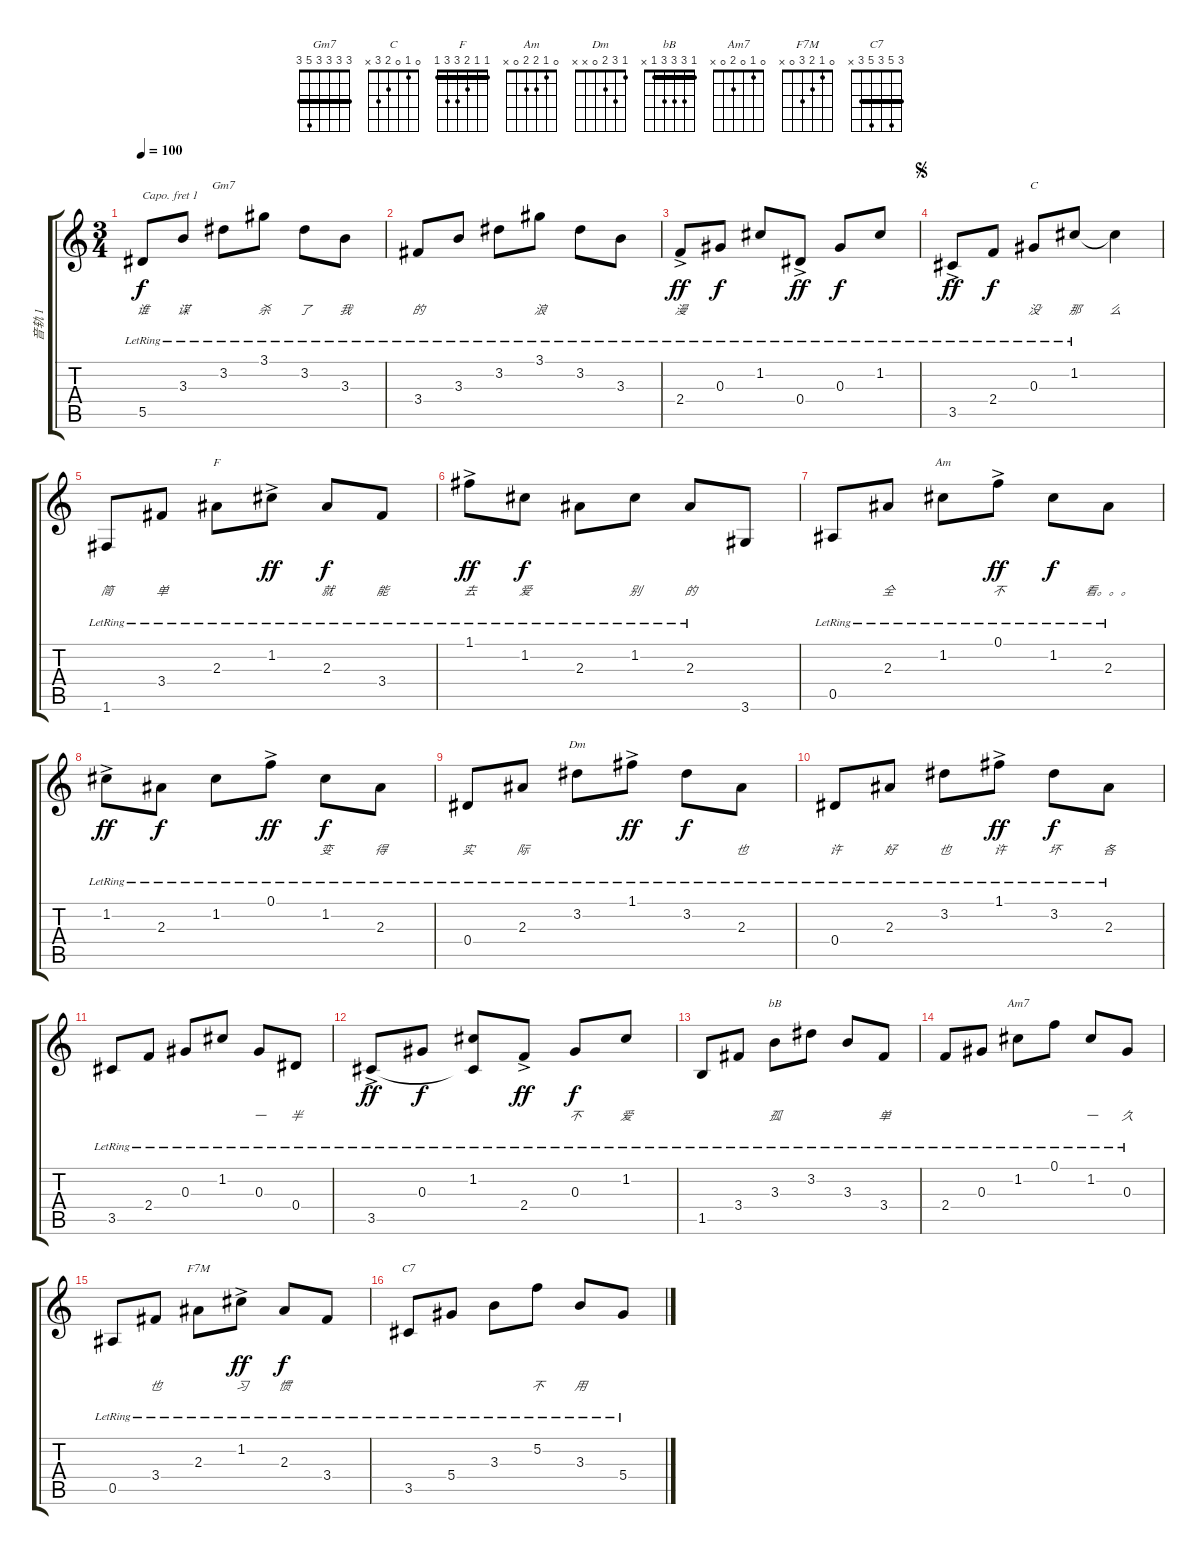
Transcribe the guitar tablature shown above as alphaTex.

\track ("音轨 1" "音轨 1") {instrument acousticguitarsteel}
\staff {score tabs}
\capo 1
\tuning (E4 B3 G3 D3 A2 E2) {hide}
\chord ("Gm7" 3 3 3 3 5 3) {barre 3}
\chord ("C" 0 1 0 2 3 x)
\chord ("F" 1 1 2 3 3 1) {barre 1}
\chord ("Am" 0 1 2 2 0 x)
\chord ("Dm" 1 3 2 0 x x)
\chord ("bB" 1 3 3 3 1 x) {barre 1}
\chord ("Am7" 0 1 0 2 0 x)
\chord ("F7M" 0 1 2 3 0 x)
\chord ("C7" 3 5 3 5 3 x) {barre 3}
\ts (3 4)
\tempo 100
\clef g2
\ks c
5.5{lr}.8{lyrics (0 "谁") lyrics (1 "") lyrics (2 "") lyrics (3 "") lyrics (4 "") dy f} 3.3{lr}.8{lyrics (0 "谋") lyrics (1 "") lyrics (2 "") lyrics (3 "") lyrics (4 "")} 3.2{lr}.8{ch "Gm7" lyrics (0 "") lyrics (1 "") lyrics (2 "") lyrics (3 "") lyrics (4 "")} 3.1{lr}.8{lyrics (0 "杀") lyrics (1 "") lyrics (2 "") lyrics (3 "") lyrics (4 "")} 3.2{lr}.8{lyrics (0 "了") lyrics (1 "") lyrics (2 "") lyrics (3 "") lyrics (4 "")} 3.3{lr}.8{lyrics (0 "我") lyrics (1 "") lyrics (2 "") lyrics (3 "") lyrics (4 "")} |
3.4{lr}.8{lyrics (0 "的") lyrics (1 "") lyrics (2 "") lyrics (3 "") lyrics (4 "")} 3.3{lr}.8{lyrics (0 "") lyrics (1 "") lyrics (2 "") lyrics (3 "") lyrics (4 "")} 3.2{lr}.8{lyrics (0 "") lyrics (1 "") lyrics (2 "") lyrics (3 "") lyrics (4 "")} 3.1{lr}.8{lyrics (0 "浪") lyrics (1 "") lyrics (2 "") lyrics (3 "") lyrics (4 "")} 3.2{lr}.8{lyrics (0 "") lyrics (1 "") lyrics (2 "") lyrics (3 "") lyrics (4 "")} 3.3{lr}.8{lyrics (0 "") lyrics (1 "") lyrics (2 "") lyrics (3 "") lyrics (4 "")} |
2.4{ac lr}.8{lyrics (0 "漫") lyrics (1 "") lyrics (2 "") lyrics (3 "") lyrics (4 "") dy ff} 0.3{lr}.8{lyrics (0 "") lyrics (1 "") lyrics (2 "") lyrics (3 "") lyrics (4 "") dy f} 1.2{lr}.8{lyrics (0 "") lyrics (1 "") lyrics (2 "") lyrics (3 "") lyrics (4 "")} 0.4{ac lr}.8{lyrics (0 "") lyrics (1 "") lyrics (2 "") lyrics (3 "") lyrics (4 "") dy ff} 0.3{lr}.8{lyrics (0 "") lyrics (1 "") lyrics (2 "") lyrics (3 "") lyrics (4 "") dy f} 1.2{lr}.8{lyrics (0 "") lyrics (1 "") lyrics (2 "") lyrics (3 "") lyrics (4 "")} |
\jump segno
3.5{ac lr}.8{lyrics (0 "") lyrics (1 "") lyrics (2 "") lyrics (3 "") lyrics (4 "") dy ff} 2.4{lr}.8{lyrics (0 "") lyrics (1 "") lyrics (2 "") lyrics (3 "") lyrics (4 "") dy f} 0.3{lr}.8{ch "C" lyrics (0 "没") lyrics (1 "") lyrics (2 "") lyrics (3 "") lyrics (4 "")} 1.2{lr}.8{lyrics (0 "那") lyrics (1 "") lyrics (2 "") lyrics (3 "") lyrics (4 "")} 1.2{t}.4{lyrics (0 "么") lyrics (1 "") lyrics (2 "") lyrics (3 "") lyrics (4 "")} |
1.6{lr}.8{lyrics (0 "简") lyrics (1 "") lyrics (2 "") lyrics (3 "") lyrics (4 "")} 3.4{lr}.8{lyrics (0 "单") lyrics (1 "") lyrics (2 "") lyrics (3 "") lyrics (4 "")} 2.3{lr}.8{ch "F" lyrics (0 "") lyrics (1 "") lyrics (2 "") lyrics (3 "") lyrics (4 "")} 1.2{ac lr}.8{lyrics (0 "") lyrics (1 "") lyrics (2 "") lyrics (3 "") lyrics (4 "") dy ff} 2.3{lr}.8{lyrics (0 "就") lyrics (1 "") lyrics (2 "") lyrics (3 "") lyrics (4 "") dy f} 3.4{lr}.8{lyrics (0 "能") lyrics (1 "") lyrics (2 "") lyrics (3 "") lyrics (4 "")} |
1.1{ac lr}.8{lyrics (0 "去") lyrics (1 "") lyrics (2 "") lyrics (3 "") lyrics (4 "") dy ff} 1.2{lr}.8{lyrics (0 "爱") lyrics (1 "") lyrics (2 "") lyrics (3 "") lyrics (4 "") dy f} 2.3{lr}.8{lyrics (0 "") lyrics (1 "") lyrics (2 "") lyrics (3 "") lyrics (4 "")} 1.2{lr}.8{lyrics (0 "别") lyrics (1 "") lyrics (2 "") lyrics (3 "") lyrics (4 "")} 2.3{lr}.8{lyrics (0 "的") lyrics (1 "") lyrics (2 "") lyrics (3 "") lyrics (4 "")} 3.6.8{lyrics (0 "") lyrics (1 "") lyrics (2 "") lyrics (3 "") lyrics (4 "")} |
0.5{lr}.8{lyrics (0 "") lyrics (1 "") lyrics (2 "") lyrics (3 "") lyrics (4 "")} 2.3{lr}.8{lyrics (0 "全") lyrics (1 "") lyrics (2 "") lyrics (3 "") lyrics (4 "")} 1.2{lr}.8{ch "Am" lyrics (0 "") lyrics (1 "") lyrics (2 "") lyrics (3 "") lyrics (4 "")} 0.1{ac lr}.8{lyrics (0 "不") lyrics (1 "") lyrics (2 "") lyrics (3 "") lyrics (4 "") dy ff} 1.2{lr}.8{lyrics (0 "") lyrics (1 "") lyrics (2 "") lyrics (3 "") lyrics (4 "") dy f} 2.3{lr}.8{lyrics (0 "看。。。") lyrics (1 "") lyrics (2 "") lyrics (3 "") lyrics (4 "")} |
1.2{ac lr}.8{lyrics (0 "") lyrics (1 "") lyrics (2 "") lyrics (3 "") lyrics (4 "") dy ff} 2.3{lr}.8{lyrics (0 "") lyrics (1 "") lyrics (2 "") lyrics (3 "") lyrics (4 "") dy f} 1.2{lr}.8{lyrics (0 "") lyrics (1 "") lyrics (2 "") lyrics (3 "") lyrics (4 "")} 0.1{ac lr}.8{lyrics (0 "") lyrics (1 "") lyrics (2 "") lyrics (3 "") lyrics (4 "") dy ff} 1.2{lr}.8{lyrics (0 "变") lyrics (1 "") lyrics (2 "") lyrics (3 "") lyrics (4 "") dy f} 2.3{lr}.8{lyrics (0 "得") lyrics (1 "") lyrics (2 "") lyrics (3 "") lyrics (4 "")} |
0.4{lr}.8{lyrics (0 "实") lyrics (1 "") lyrics (2 "") lyrics (3 "") lyrics (4 "")} 2.3{lr}.8{lyrics (0 "际") lyrics (1 "") lyrics (2 "") lyrics (3 "") lyrics (4 "")} 3.2{lr}.8{ch "Dm" lyrics (0 "") lyrics (1 "") lyrics (2 "") lyrics (3 "") lyrics (4 "")} 1.1{ac lr}.8{lyrics (0 "") lyrics (1 "") lyrics (2 "") lyrics (3 "") lyrics (4 "") dy ff} 3.2{lr}.8{lyrics (0 "") lyrics (1 "") lyrics (2 "") lyrics (3 "") lyrics (4 "") dy f} 2.3{lr}.8{lyrics (0 "也") lyrics (1 "") lyrics (2 "") lyrics (3 "") lyrics (4 "")} |
0.4{lr}.8{lyrics (0 "许") lyrics (1 "") lyrics (2 "") lyrics (3 "") lyrics (4 "")} 2.3{lr}.8{lyrics (0 "好") lyrics (1 "") lyrics (2 "") lyrics (3 "") lyrics (4 "")} 3.2{lr}.8{lyrics (0 "也") lyrics (1 "") lyrics (2 "") lyrics (3 "") lyrics (4 "")} 1.1{ac lr}.8{lyrics (0 "许") lyrics (1 "") lyrics (2 "") lyrics (3 "") lyrics (4 "") dy ff} 3.2{lr}.8{lyrics (0 "坏") lyrics (1 "") lyrics (2 "") lyrics (3 "") lyrics (4 "") dy f} 2.3{lr}.8{lyrics (0 "各") lyrics (1 "") lyrics (2 "") lyrics (3 "") lyrics (4 "")} |
3.5{lr}.8{lyrics (0 "") lyrics (1 "") lyrics (2 "") lyrics (3 "") lyrics (4 "")} 2.4{lr}.8{lyrics (0 "") lyrics (1 "") lyrics (2 "") lyrics (3 "") lyrics (4 "")} 0.3{lr}.8{lyrics (0 "") lyrics (1 "") lyrics (2 "") lyrics (3 "") lyrics (4 "")} 1.2{lr}.8{lyrics (0 "") lyrics (1 "") lyrics (2 "") lyrics (3 "") lyrics (4 "")} 0.3{lr}.8{lyrics (0 "一") lyrics (1 "") lyrics (2 "") lyrics (3 "") lyrics (4 "")} 0.4{lr}.8{lyrics (0 "半") lyrics (1 "") lyrics (2 "") lyrics (3 "") lyrics (4 "")} |
3.5{ac lr}.8{lyrics (0 "") lyrics (1 "") lyrics (2 "") lyrics (3 "") lyrics (4 "") dy ff} 0.3{lr}.8{lyrics (0 "") lyrics (1 "") lyrics (2 "") lyrics (3 "") lyrics (4 "") dy f} (1.2{lr} 3.5{t}).8{lyrics (0 "") lyrics (1 "") lyrics (2 "") lyrics (3 "") lyrics (4 "")} 2.4{ac lr}.8{lyrics (0 "") lyrics (1 "") lyrics (2 "") lyrics (3 "") lyrics (4 "") dy ff} 0.3{lr}.8{lyrics (0 "不") lyrics (1 "") lyrics (2 "") lyrics (3 "") lyrics (4 "") dy f} 1.2{lr}.8{lyrics (0 "爱") lyrics (1 "") lyrics (2 "") lyrics (3 "") lyrics (4 "")} |
1.5{lr}.8{lyrics (0 "") lyrics (1 "") lyrics (2 "") lyrics (3 "") lyrics (4 "")} 3.4{lr}.8{lyrics (0 "") lyrics (1 "") lyrics (2 "") lyrics (3 "") lyrics (4 "")} 3.3{lr}.8{ch "bB" lyrics (0 "孤") lyrics (1 "") lyrics (2 "") lyrics (3 "") lyrics (4 "")} 3.2{lr}.8{lyrics (0 "") lyrics (1 "") lyrics (2 "") lyrics (3 "") lyrics (4 "")} 3.3{lr}.8{lyrics (0 "") lyrics (1 "") lyrics (2 "") lyrics (3 "") lyrics (4 "")} 3.4{lr}.8{lyrics (0 "单") lyrics (1 "") lyrics (2 "") lyrics (3 "") lyrics (4 "")} |
2.4{lr}.8{lyrics (0 "") lyrics (1 "") lyrics (2 "") lyrics (3 "") lyrics (4 "")} 0.3{lr}.8{lyrics (0 "") lyrics (1 "") lyrics (2 "") lyrics (3 "") lyrics (4 "")} 1.2{lr}.8{ch "Am7" lyrics (0 "") lyrics (1 "") lyrics (2 "") lyrics (3 "") lyrics (4 "")} 0.1{lr}.8{lyrics (0 "") lyrics (1 "") lyrics (2 "") lyrics (3 "") lyrics (4 "")} 1.2{lr}.8{lyrics (0 "一") lyrics (1 "") lyrics (2 "") lyrics (3 "") lyrics (4 "")} 0.3{lr}.8{lyrics (0 "久") lyrics (1 "") lyrics (2 "") lyrics (3 "") lyrics (4 "")} |
0.5{lr}.8{lyrics (0 "") lyrics (1 "") lyrics (2 "") lyrics (3 "") lyrics (4 "")} 3.4{lr}.8{lyrics (0 "也") lyrics (1 "") lyrics (2 "") lyrics (3 "") lyrics (4 "")} 2.3{lr}.8{ch "F7M" lyrics (0 "") lyrics (1 "") lyrics (2 "") lyrics (3 "") lyrics (4 "")} 1.2{ac lr}.8{lyrics (0 "习") lyrics (1 "") lyrics (2 "") lyrics (3 "") lyrics (4 "") dy ff} 2.3{lr}.8{lyrics (0 "惯") lyrics (1 "") lyrics (2 "") lyrics (3 "") lyrics (4 "") dy f} 3.4{lr}.8{lyrics (0 "") lyrics (1 "") lyrics (2 "") lyrics (3 "") lyrics (4 "")} |
3.5{lr}.8{ch "C7" lyrics (0 "") lyrics (1 "") lyrics (2 "") lyrics (3 "") lyrics (4 "")} 5.4{lr}.8{lyrics (0 "") lyrics (1 "") lyrics (2 "") lyrics (3 "") lyrics (4 "")} 3.3{lr}.8{lyrics (0 "") lyrics (1 "") lyrics (2 "") lyrics (3 "") lyrics (4 "")} 5.2{lr}.8{lyrics (0 "不") lyrics (1 "") lyrics (2 "") lyrics (3 "") lyrics (4 "")} 3.3{lr}.8{lyrics (0 "用") lyrics (1 "") lyrics (2 "") lyrics (3 "") lyrics (4 "")} 5.4{lr}.8{lyrics (0 "") lyrics (1 "") lyrics (2 "") lyrics (3 "") lyrics (4 "")}
